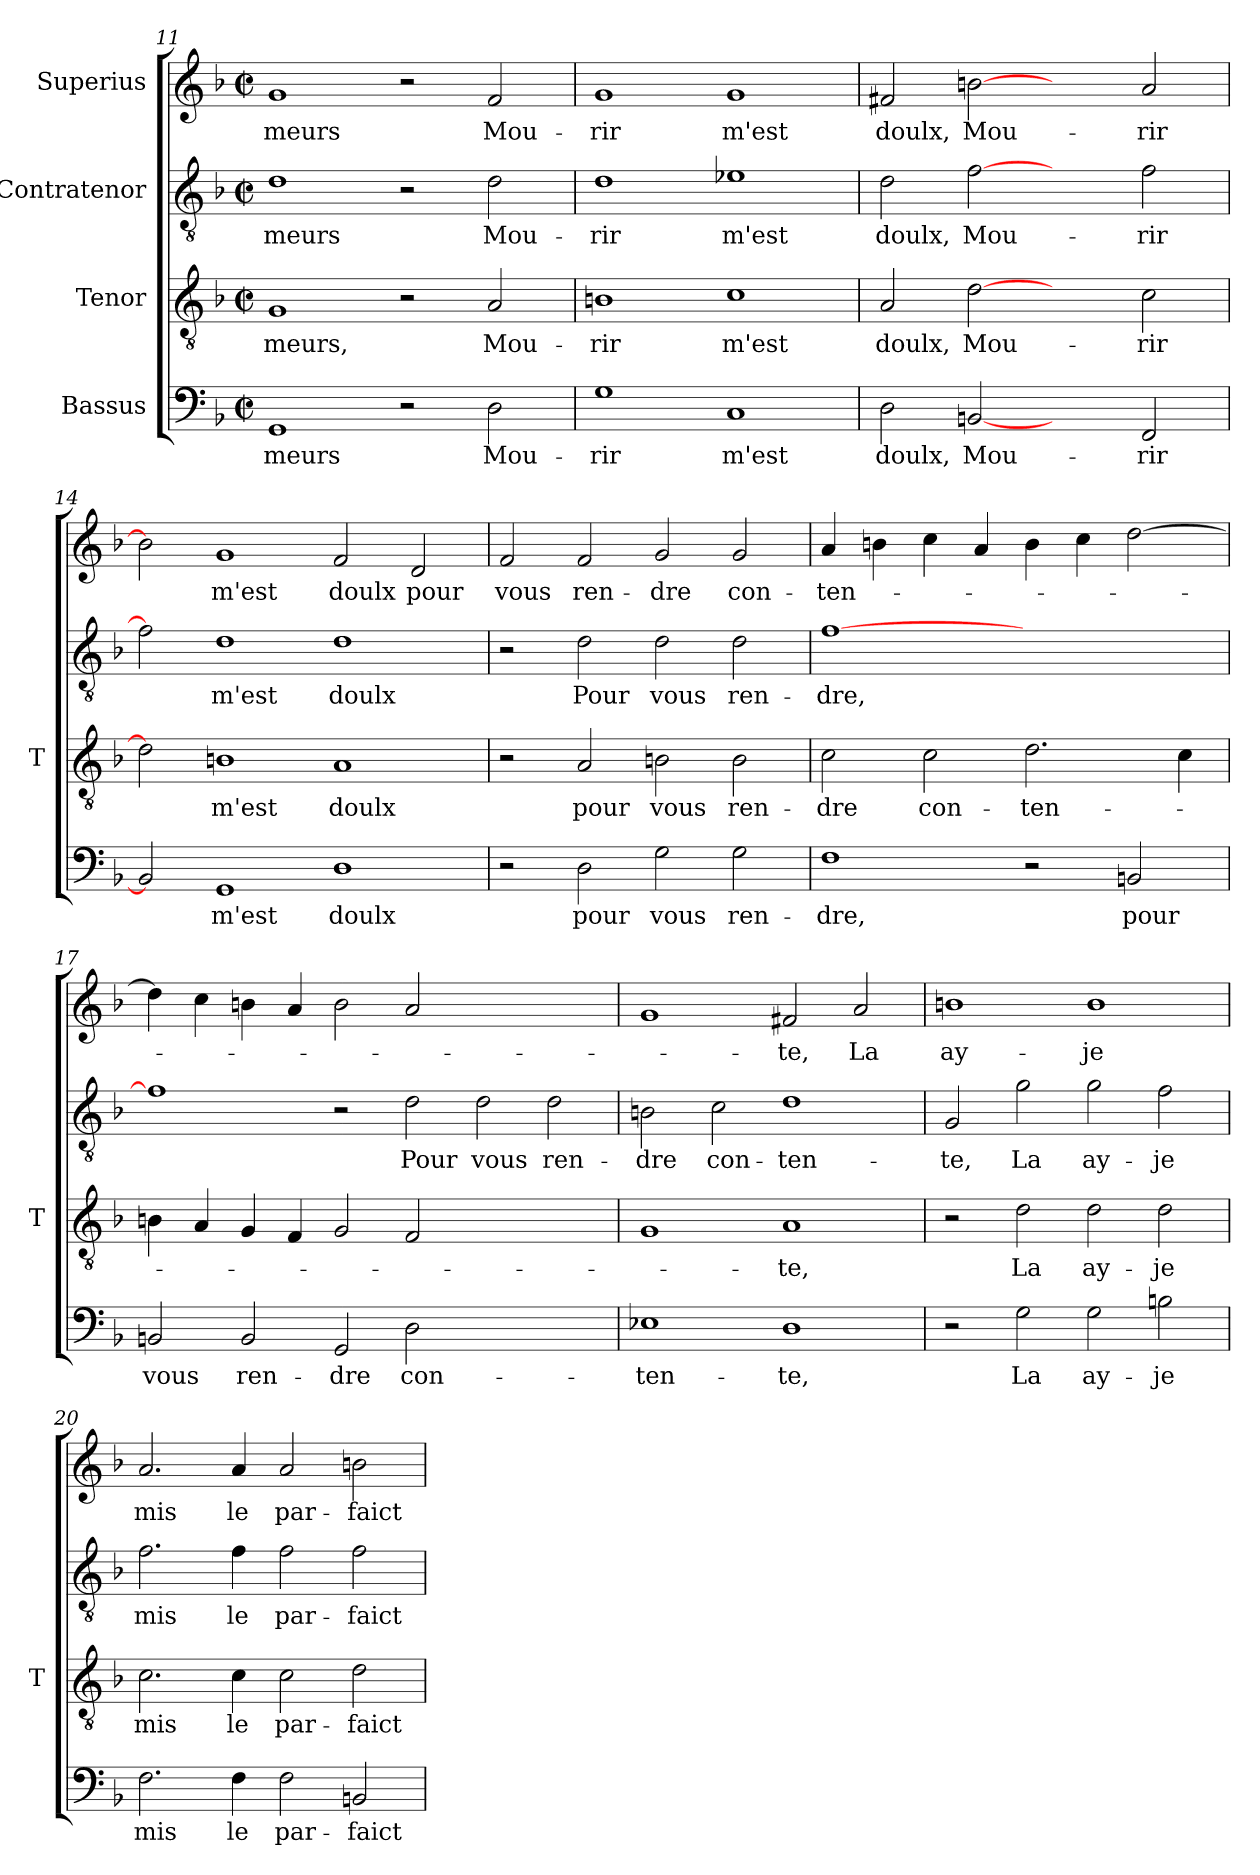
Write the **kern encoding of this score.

**kern	**text	**kern	**text	**kern	**text	**kern	**text
*part4	*part4	*part3	*part3	*part2	*part2	*part1	*part1
*staff4	*staff4	*staff3	*staff3	*staff2	*staff2	*staff1	*staff1
*I"Bassus	*	*I"Tenor	*	*I"Contratenor	*	*I"Superius	*
*	*	*I'T	*	*	*	*	*
*clefF4	*	*clefGv2	*	*clefGv2	*	*clefG2	*
*k[b-]	*	*k[b-]	*	*k[b-]	*	*k[b-]	*
*F:	*	*F:	*	*F:	*	*F:	*
*M2/2	*	*M2/2	*	*M2/2	*	*M2/2	*
*met(c|)	*	*met(c|)	*	*met(c|)	*	*met(c|)	*
=11	=11	=11	=11	=11	=11	=11	=11
1GG	-meurs	1G	-meurs,	1d	-meurs	1g	-meurs
2r	.	2r	.	2r	.	2r	.
2D	Mou-	2A	Mou-	2d	Mou-	2f	Mou-
=12	=12	=12	=12	=12	=12	=12	=12
1G	-rir	1Bn	-rir	1d	-rir	1g	-rir
1C	-m'est	1c	-m'est	1e-X	-m'est	1g	-m'est
=13	=13	=13	=13	=13	=13	=13	=13
2D	-doulx,	2A	-doulx,	2d	-doulx,	2f#X	-doulx,
[2BB	Mou-	[2d	Mou-	[2f	Mou-	[2b	Mou-
2ryy	.	2ryy	.	2ryy	.	2ryy	.
2FF	-rir	2c	-rir	2f	-rir	2a	-rir
=14	=14	=14	=14	=14	=14	=14	=14
2BB]	.	2d]	.	2f]	.	2b]	.
1GG	-m'est	1Bn	-m'est	1d	-m'est	1g	-m'est
1D	-doulx	1A	-doulx	1d	-doulx	2f	-doulx
.	.	.	.	.	.	2d	-pour
!!LO:PB:g=z
=15	=15	=15	=15	=15	=15	=15	=15
2r	.	2r	.	2r	.	2f	-vous
2D	-pour	2A	-pour	2d	-Pour	2f	ren-
2G	-vous	2Bn	-vous	2d	-vous	2g	-dre
2G	ren-	2B	ren-	2d	ren-	2g	con-
=16	=16	=16	=16	=16	=16	=16	=16
1F	-dre,	2c	-dre	[1f	-dre,	4a	ten-
.	.	.	.	.	.	4b	.
.	.	2c	con-	.	.	4cc	.
.	.	.	.	.	.	4a	.
2r	.	2.d	ten-	1ryy	.	4b	.
.	.	.	.	.	.	4cc	.
2BB	-pour	.	.	.	.	[2dd	.
.	.	4c	.	.	.	.	.
=17	=17	=17	=17	=17	=17	=17	=17
2BB	-vous	4Bn	.	1f]	.	4dd]	.
.	.	4A	.	.	.	4cc	.
2BB	ren-	4G	.	.	.	4b	.
.	.	4F	.	.	.	4a	.
2GG	-dre	2G	.	2r	.	2b	.
2D	con-	2F	.	2d	-Pour	2a	.
1ryy	.	1ryy	.	2d	-vous	1ryy	.
.	.	.	.	2d	ren-	.	.
=18	=18	=18	=18	=18	=18	=18	=18
1E-X	ten-	1G	.	2B	-dre	1g	.
.	.	.	.	2c	con-	.	.
1D	-te,	1A	-te,	1d	ten-	2f#X	-te,
.	.	.	.	.	.	2a	-La
=19	=19	=19	=19	=19	=19	=19	=19
2r	.	2r	.	2G	-te,	1b	ay-
2G	-La	2d	-La	2g	-La	.	.
2G	ay-	2d	ay-	2g	ay-	1b	-je
2B	-je	2d	-je	2f	-je	.	.
=20	=20	=20	=20	=20	=20	=20	=20
2.F	-mis	2.c	-mis	2.f	-mis	2.a	-mis
4F	-le	4c	-le	4f	-le	4a	-le
2F	par-	2c	par-	2f	par-	2a	par-
2BB	-faict	2d	-faict	2f	-faict	2b	-faict
=	=	=	=	=	=	=	=
*-	*-	*-	*-	*-	*-	*-	*-
